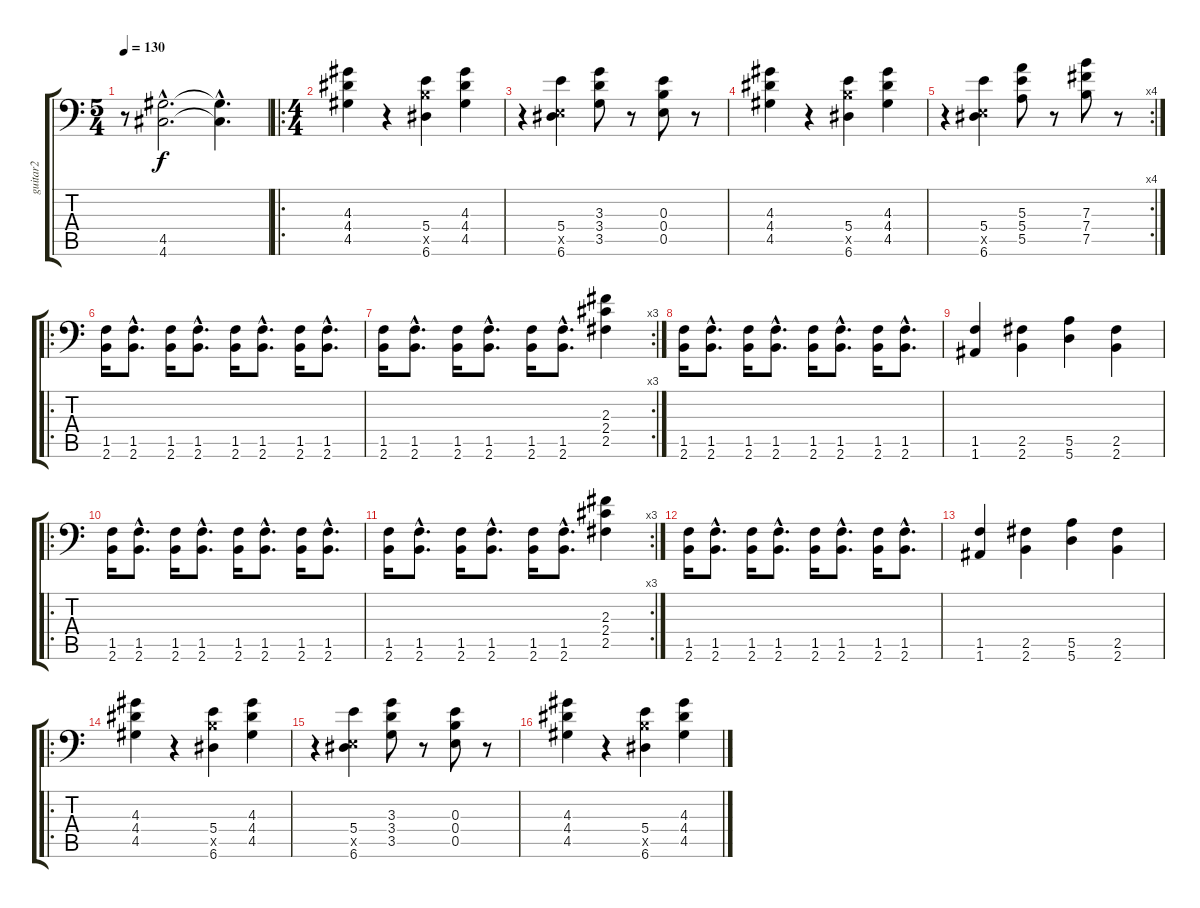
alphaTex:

\track ("guitar2" "guitar2") {instrument distortionguitar}
\staff {score tabs}
\tuning (Db4 Ab3 E3 B2 E2 A1) {hide}
\ts (5 4)
\tempo 130
\clef f4
\ks c
r.8{dy f} (4.5{hac} 4.6{hac}).2{d} (4.5{hac t} 4.6{hac t}).4{d} |
\ro
\ts (4 4)
(4.3 4.4 4.5).4 r.4 (5.4 7.5{x} 6.6).4 (4.3 4.4 4.5).4 |
r.4 (5.4 0.5{x} 6.6).4 (3.3 3.4 3.5).8 r.8 (0.3 0.4 0.5).8 r.8 |
(4.3 4.4 4.5).4 r.4 (5.4 7.5{x} 6.6).4 (4.3 4.4 4.5).4 |
\rc 4
r.4 (5.4 0.5{x} 6.6).4 (5.3 5.4 5.5).8 r.8 (7.3 7.4 7.5).8 r.8 |
\ro
(1.5 2.6).16 (1.5{hac} 2.6{hac}).8{d} (1.5 2.6).16 (1.5{hac} 2.6{hac}).8{d} (1.5 2.6).16 (1.5{hac} 2.6{hac}).8{d} (1.5 2.6).16 (1.5{hac} 2.6{hac}).8{d} |
\rc 3
(1.5 2.6).16 (1.5{hac} 2.6{hac}).8{d} (1.5 2.6).16 (1.5{hac} 2.6{hac}).8{d} (1.5 2.6).16 (1.5{hac} 2.6{hac}).8{d} (2.3 2.4 2.5).4 |
(1.5 2.6).16 (1.5{hac} 2.6{hac}).8{d} (1.5 2.6).16 (1.5{hac} 2.6{hac}).8{d} (1.5 2.6).16 (1.5{hac} 2.6{hac}).8{d} (1.5 2.6).16 (1.5{hac} 2.6{hac}).8{d} |
(1.5 1.6).4 (2.5 2.6).4 (5.5 5.6).4 (2.5 2.6).4 |
\ro
(1.5 2.6).16 (1.5{hac} 2.6{hac}).8{d} (1.5 2.6).16 (1.5{hac} 2.6{hac}).8{d} (1.5 2.6).16 (1.5{hac} 2.6{hac}).8{d} (1.5 2.6).16 (1.5{hac} 2.6{hac}).8{d} |
\rc 3
(1.5 2.6).16 (1.5{hac} 2.6{hac}).8{d} (1.5 2.6).16 (1.5{hac} 2.6{hac}).8{d} (1.5 2.6).16 (1.5{hac} 2.6{hac}).8{d} (2.3 2.4 2.5).4 |
(1.5 2.6).16 (1.5{hac} 2.6{hac}).8{d} (1.5 2.6).16 (1.5{hac} 2.6{hac}).8{d} (1.5 2.6).16 (1.5{hac} 2.6{hac}).8{d} (1.5 2.6).16 (1.5{hac} 2.6{hac}).8{d} |
(1.5 1.6).4 (2.5 2.6).4 (5.5 5.6).4 (2.5 2.6).4 |
\ro
(4.3 4.4 4.5).4 r.4 (5.4 7.5{x} 6.6).4 (4.3 4.4 4.5).4 |
r.4 (5.4 0.5{x} 6.6).4 (3.3 3.4 3.5).8 r.8 (0.3 0.4 0.5).8 r.8 |
(4.3 4.4 4.5).4 r.4 (5.4 7.5{x} 6.6).4 (4.3 4.4 4.5).4
